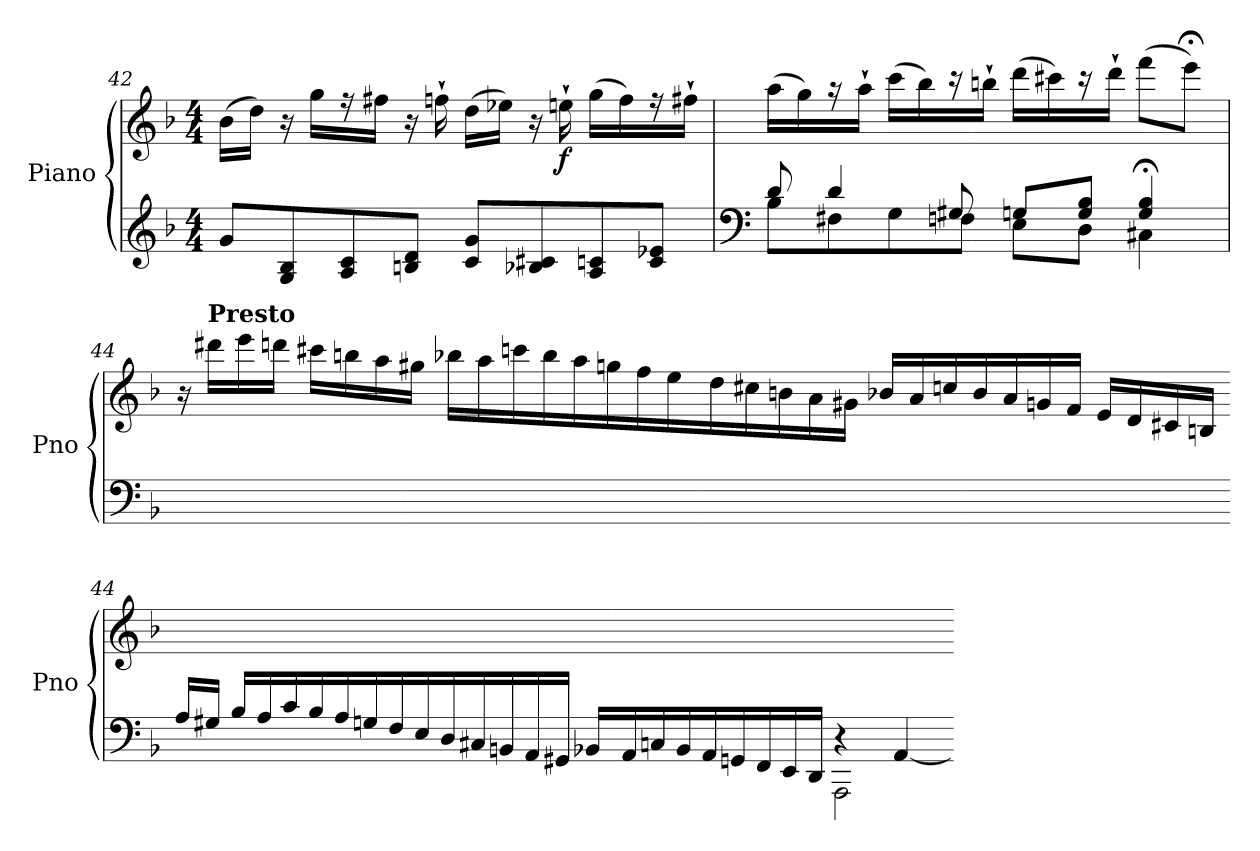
**kern	**kern	**dynam
*part1	*part1	*part1
*staff2	*staff1	*staff1/2
*I"Piano	*	*
*I'Pno	*	*
!!LO:LB:g=z
*clefG2	*clefG2	*
*k[b-]	*k[b-]	*
*M4/4	*M4/4	*
=42	=42	=42
8g/L	(>16b-\LL	.
.	16dd\JJ)	.
8G/ 8B-/	16r	.
.	16gg\LL	.
8A/ 8c/	16rff	.
!	!	!LO:DY:b
.	16ff#X\JJ	other-dynamics
8Bn/<< 8d/<<J	16r	.
.	16ffn`\	.
8c/<< 8g/<<L	(>16dd\LL	.
.	16ee-X\JJ)	.
8B-X/ 8c#X/	16r	.
!	!	!LO:DY:b
.	16een`\	f
8A/ 8cn/	(>16gg\LL	.
!	!	!LO:DY:b
.	16ff\)	other-dynamics
8c/<< 8e-X/<<J	16rff	.
.	16ff#X`\JJ	.
=43	=43	=43
*clefF4	*	*
*^	*	*
8d/	8B-<\L	(>16aa\LL	.
.	.	16gg\)	.
4d/	8F#X\	16raa	.
.	.	16aa`\JJ	.
.	8G<\	(>16ccc\LL	.
.	.	16bb-\)	.
8G#X/	8Fn\J	16rccc	.
.	.	16bbn`\JJ	.
8Gn/L	8E<\L	(>16ddd\LL	.
.	.	16ccc#X\)	.
8G/ 8B-/J	8D<\J	16rccc	.
.	.	16ddd`\JJ	.
*	*	*MM40	*
4G/;< 4B-/;<	4C#X\	(>8fff\L	.
.	.	8eee;<\J)	.
*v	*v	*	*
!!LO:PB:g=z
=44	=44	=44
1ryy	16r	.
!	!LO:TX:a:B:t=Presto	!
.	16ddd#X\LL	.
.	16eee\	.
.	16dddn\JJ	.
.	16ccc#X\LL	.
.	16bbn\	.
.	16aa\	.
.	16gg#X\JJ	.
.	16bb-X\LL	.
.	16aa\	.
.	16cccn\	.
.	16bb-\	.
.	16aa\	.
.	16ggn\	.
.	16ff\	.
.	16ee\	.
=44X2-	=44X2-	=44X2-
1ryy	16dd\	.
.	16cc#X\	.
.	16bn\	.
.	16a\	.
.	16g#X\JJ	.
.	16b-X/LL	.
.	16a/	.
.	16ccn/	.
.	16b-/	.
.	16a/	.
.	16gn/	.
.	16f/JJ	.
.	16e/LL	.
.	16d/	.
.	16c#X/	.
.	16Bn/JJ	.
!!LO:LB:g=z
=44X3-	=44X3-	=44X3-
*^	*	*
16A/LL	1ryy	1ryy	.
16G#X/JJ	.	.	.
16B-/LL	.	.	.
16A/	.	.	.
16c/	.	.	.
16B-/	.	.	.
16A/	.	.	.
16Gn/	.	.	.
16F/	.	.	.
16E/	.	.	.
16D/	.	.	.
16C#X/	.	.	.
16BBn/	.	.	.
16AA/	.	.	.
16GG#X/JJ	.	.	.
16BB-X/LL	.	.	.
=44X4-	=44X4-	=44X4-	=44X4-
*	*^	*	*
16AA/	2ryy	1ryy	2ryy	.
16C/	.	.	.	.
16BB-/	.	.	.	.
16AA/	.	.	.	.
16GG/	.	.	.	.
16FF/	.	.	.	.
16EE/	.	.	.	.
16DD/JJ	.	.	.	.
*	*	*	*MM40	*
2AAA\	4r	.	2ryy	.
.	[4AA</	.	.	.
*v	*v	*v	*	*
=-	=-	=-
*-	*-	*-
